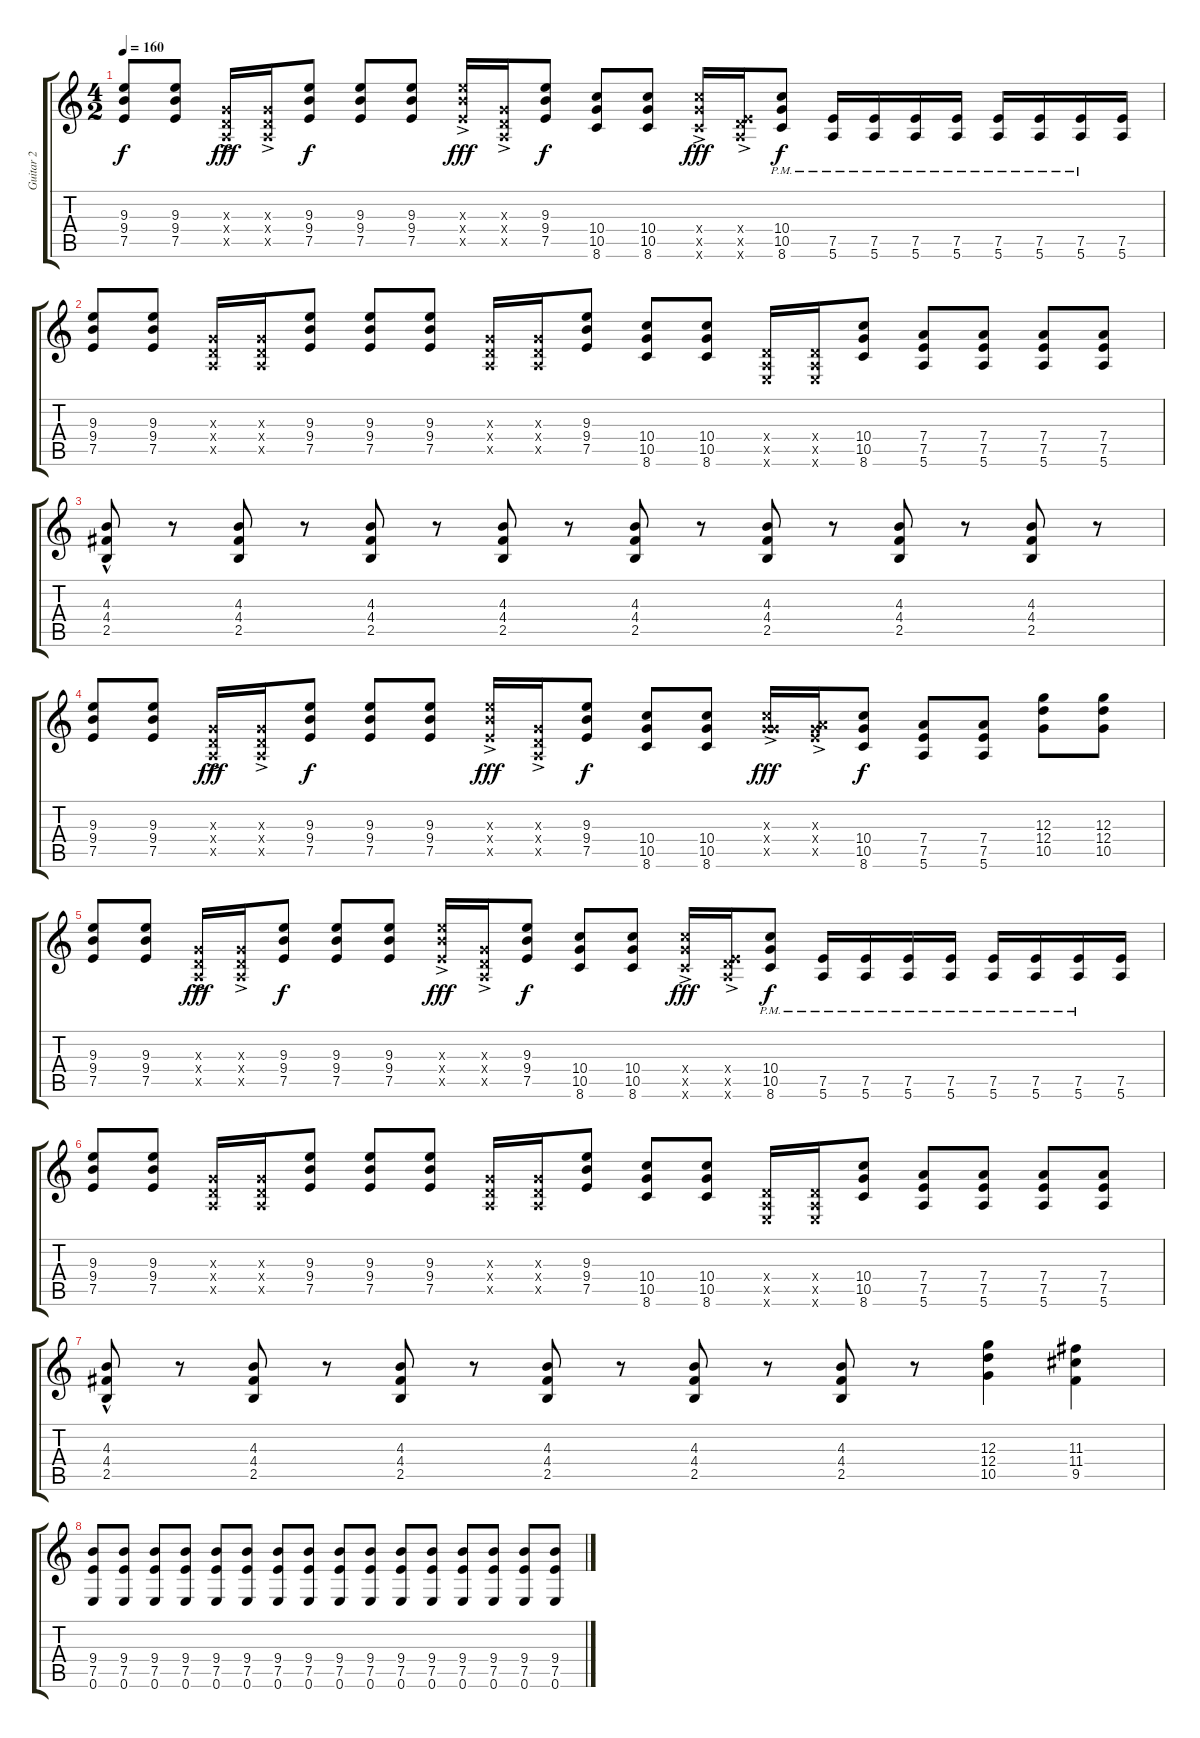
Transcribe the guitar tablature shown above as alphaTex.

\track ("Guitar 2" "Guitar 2") {instrument distortionguitar}
\staff {score tabs}
\tuning (E4 B3 G3 D3 A2 E2) {hide}
\ts (4 2)
\tempo 160
\clef g2
\ks c
(9.3 9.4 7.5).8{dy f} (9.3 9.4 7.5).8 (0.3{ac x} 0.4{ac x} 0.5{ac x}).16{dy fff} (0.3{ac x} 0.4{ac x} 0.5{ac x}).16 (9.3 9.4 7.5).8{dy f} (9.3 9.4 7.5).8 (9.3 9.4 7.5).8 (9.3{ac x} 9.4{ac x} 7.5{ac x}).16{dy fff} (0.3{ac x} 0.4{ac x} 0.5{ac x}).16 (9.3 9.4 7.5).8{dy f} (10.4 10.5 8.6).8 (10.4 10.5 8.6).8 (10.4{ac x} 10.5{ac x} 8.6{ac x}).16{dy fff} (0.4{ac x} 7.5{ac x} 5.6{ac x}).16 (10.4 10.5{pm} 8.6{pm}).8{dy f} (7.5{pm} 5.6{pm}).16 (7.5{pm} 5.6{pm}).16 (7.5{pm} 5.6{pm}).16 (7.5{pm} 5.6{pm}).16 (7.5{pm} 5.6{pm}).16 (7.5{pm} 5.6{pm}).16 (7.5{pm} 5.6{pm}).16 (7.5 5.6).16 |
(9.3 9.4 7.5).8 (9.3 9.4 7.5).8 (0.3{x} 0.4{x} 0.5{x}).16 (0.3{x} 0.4{x} 0.5{x}).16 (9.3 9.4 7.5).8 (9.3 9.4 7.5).8 (9.3 9.4 7.5).8 (0.3{x} 0.4{x} 0.5{x}).16 (0.3{x} 0.4{x} 0.5{x}).16 (9.3 9.4 7.5).8 (10.4 10.5 8.6).8 (10.4 10.5 8.6).8 (0.4{x} 0.5{x} 0.6{x}).16 (0.4{x} 0.5{x} 0.6{x}).16 (10.4 10.5 8.6).8 (7.4 7.5 5.6).8 (7.4 7.5 5.6).8 (7.4 7.5 5.6).8 (7.4 7.5 5.6).8 |
(4.3{hac} 4.4{hac} 2.5).8 r.8 (4.3 4.4 2.5).8 r.8 (4.3 4.4 2.5).8 r.8 (4.3 4.4 2.5).8 r.8 (4.3 4.4 2.5).8 r.8 (4.3 4.4 2.5).8 r.8 (4.3 4.4 2.5).8 r.8 (4.3 4.4 2.5).8 r.8 |
(9.3 9.4 7.5).8 (9.3 9.4 7.5).8 (0.3{ac x} 0.4{ac x} 0.5{ac x}).16{dy fff} (0.3{ac x} 0.4{ac x} 0.5{ac x}).16 (9.3 9.4 7.5).8{dy f} (9.3 9.4 7.5).8 (9.3 9.4 7.5).8 (9.3{ac x} 9.4{ac x} 7.5{ac x}).16{dy fff} (0.3{ac x} 0.4{ac x} 0.5{ac x}).16 (9.3 9.4 7.5).8{dy f} (10.4 10.5 8.6).8 (10.4 10.5 8.6).8 (0.3{ac x} 10.4{ac x} 10.5{ac x}).16{dy fff} (0.3{ac x} 7.4{ac x} 7.5{ac x}).16 (10.4 10.5 8.6).8{dy f} (7.4 7.5 5.6).8 (7.4 7.5 5.6).8 (12.3 12.4 10.5).8 (12.3 12.4 10.5).8 |
(9.3 9.4 7.5).8 (9.3 9.4 7.5).8 (0.3{ac x} 0.4{ac x} 0.5{ac x}).16{dy fff} (0.3{ac x} 0.4{ac x} 0.5{ac x}).16 (9.3 9.4 7.5).8{dy f} (9.3 9.4 7.5).8 (9.3 9.4 7.5).8 (9.3{ac x} 9.4{ac x} 7.5{ac x}).16{dy fff} (0.3{ac x} 0.4{ac x} 0.5{ac x}).16 (9.3 9.4 7.5).8{dy f} (10.4 10.5 8.6).8 (10.4 10.5 8.6).8 (10.4{ac x} 10.5{ac x} 8.6{ac x}).16{dy fff} (0.4{ac x} 7.5{ac x} 5.6{ac x}).16 (10.4 10.5{pm} 8.6{pm}).8{dy f} (7.5{pm} 5.6{pm}).16 (7.5{pm} 5.6{pm}).16 (7.5{pm} 5.6{pm}).16 (7.5{pm} 5.6{pm}).16 (7.5{pm} 5.6{pm}).16 (7.5{pm} 5.6{pm}).16 (7.5{pm} 5.6{pm}).16 (7.5 5.6).16 |
(9.3 9.4 7.5).8 (9.3 9.4 7.5).8 (0.3{x} 0.4{x} 0.5{x}).16 (0.3{x} 0.4{x} 0.5{x}).16 (9.3 9.4 7.5).8 (9.3 9.4 7.5).8 (9.3 9.4 7.5).8 (0.3{x} 0.4{x} 0.5{x}).16 (0.3{x} 0.4{x} 0.5{x}).16 (9.3 9.4 7.5).8 (10.4 10.5 8.6).8 (10.4 10.5 8.6).8 (0.4{x} 0.5{x} 0.6{x}).16 (0.4{x} 0.5{x} 0.6{x}).16 (10.4 10.5 8.6).8 (7.4 7.5 5.6).8 (7.4 7.5 5.6).8 (7.4 7.5 5.6).8 (7.4 7.5 5.6).8 |
(4.3{hac} 4.4{hac} 2.5).8 r.8 (4.3 4.4 2.5).8 r.8 (4.3 4.4 2.5).8 r.8 (4.3 4.4 2.5).8 r.8 (4.3 4.4 2.5).8 r.8 (4.3 4.4 2.5).8 r.8 (12.3 12.4 10.5).4 (11.3 11.4 9.5).4 |
(9.4 7.5 0.6).8 (9.4 7.5 0.6).8 (9.4 7.5 0.6).8 (9.4 7.5 0.6).8 (9.4 7.5 0.6).8 (9.4 7.5 0.6).8 (9.4 7.5 0.6).8 (9.4 7.5 0.6).8 (9.4 7.5 0.6).8 (9.4 7.5 0.6).8 (9.4 7.5 0.6).8 (9.4 7.5 0.6).8 (9.4 7.5 0.6).8 (9.4 7.5 0.6).8 (9.4 7.5 0.6).8 (9.4 7.5 0.6).8
